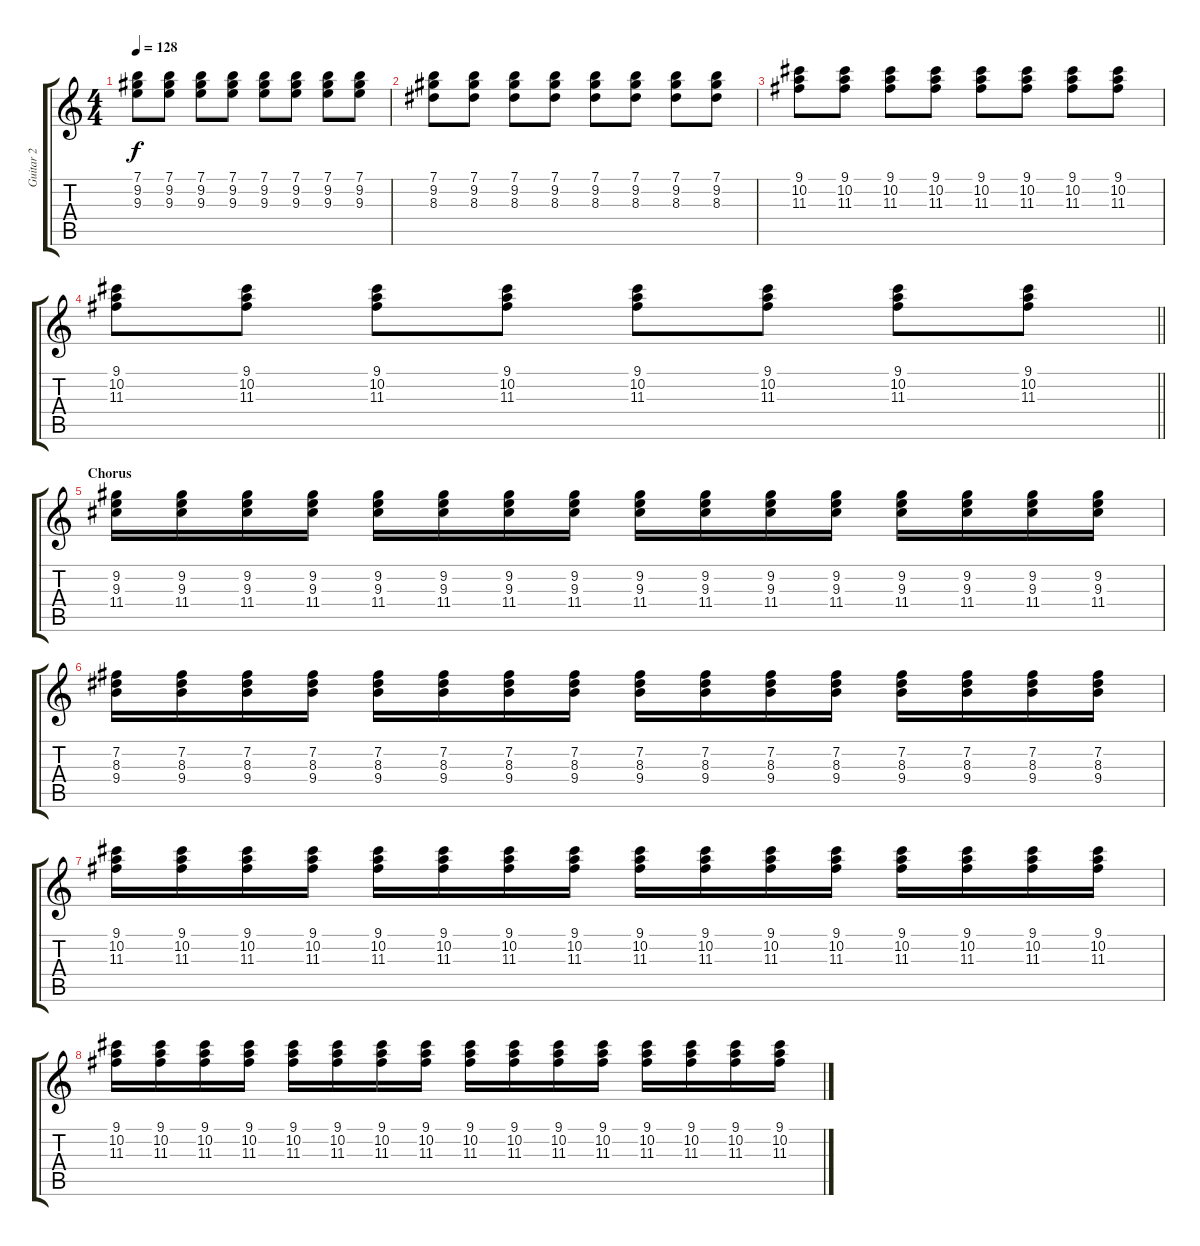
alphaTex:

\track ("Guitar 2" "Guitar 2") {instrument overdrivenguitar}
\staff {score tabs}
\tuning (E4 B3 G3 D3 A2 E2) {hide}
\ts (4 4)
\tempo 128
\clef g2
\ks c
(7.1 9.2 9.3).8{dy f} (7.1 9.2 9.3).8 (7.1 9.2 9.3).8 (7.1 9.2 9.3).8 (7.1 9.2 9.3).8 (7.1 9.2 9.3).8 (7.1 9.2 9.3).8 (7.1 9.2 9.3).8 |
(7.1 9.2 8.3).8 (7.1 9.2 8.3).8 (7.1 9.2 8.3).8 (7.1 9.2 8.3).8 (7.1 9.2 8.3).8 (7.1 9.2 8.3).8 (7.1 9.2 8.3).8 (7.1 9.2 8.3).8 |
(9.1 10.2 11.3).8 (9.1 10.2 11.3).8 (9.1 10.2 11.3).8 (9.1 10.2 11.3).8 (9.1 10.2 11.3).8 (9.1 10.2 11.3).8 (9.1 10.2 11.3).8 (9.1 10.2 11.3).8 |
\barLineRight lightlight
(9.1 10.2 11.3).8 (9.1 10.2 11.3).8 (9.1 10.2 11.3).8 (9.1 10.2 11.3).8 (9.1 10.2 11.3).8 (9.1 10.2 11.3).8 (9.1 10.2 11.3).8 (9.1 10.2 11.3).8 |
\section ("" "Chorus")
(9.2 9.3 11.4).16 (9.2 9.3 11.4).16 (9.2 9.3 11.4).16 (9.2 9.3 11.4).16 (9.2 9.3 11.4).16 (9.2 9.3 11.4).16 (9.2 9.3 11.4).16 (9.2 9.3 11.4).16 (9.2 9.3 11.4).16 (9.2 9.3 11.4).16 (9.2 9.3 11.4).16 (9.2 9.3 11.4).16 (9.2 9.3 11.4).16 (9.2 9.3 11.4).16 (9.2 9.3 11.4).16 (9.2 9.3 11.4).16 |
(7.2 8.3 9.4).16 (7.2 8.3 9.4).16 (7.2 8.3 9.4).16 (7.2 8.3 9.4).16 (7.2 8.3 9.4).16 (7.2 8.3 9.4).16 (7.2 8.3 9.4).16 (7.2 8.3 9.4).16 (7.2 8.3 9.4).16 (7.2 8.3 9.4).16 (7.2 8.3 9.4).16 (7.2 8.3 9.4).16 (7.2 8.3 9.4).16 (7.2 8.3 9.4).16 (7.2 8.3 9.4).16 (7.2 8.3 9.4).16 |
(9.1 10.2 11.3).16 (9.1 10.2 11.3).16 (9.1 10.2 11.3).16 (9.1 10.2 11.3).16 (9.1 10.2 11.3).16 (9.1 10.2 11.3).16 (9.1 10.2 11.3).16 (9.1 10.2 11.3).16 (9.1 10.2 11.3).16 (9.1 10.2 11.3).16 (9.1 10.2 11.3).16 (9.1 10.2 11.3).16 (9.1 10.2 11.3).16 (9.1 10.2 11.3).16 (9.1 10.2 11.3).16 (9.1 10.2 11.3).16 |
(9.1 10.2 11.3).16 (9.1 10.2 11.3).16 (9.1 10.2 11.3).16 (9.1 10.2 11.3).16 (9.1 10.2 11.3).16 (9.1 10.2 11.3).16 (9.1 10.2 11.3).16 (9.1 10.2 11.3).16 (9.1 10.2 11.3).16 (9.1 10.2 11.3).16 (9.1 10.2 11.3).16 (9.1 10.2 11.3).16 (9.1 10.2 11.3).16 (9.1 10.2 11.3).16 (9.1 10.2 11.3).16 (9.1 10.2 11.3).16
